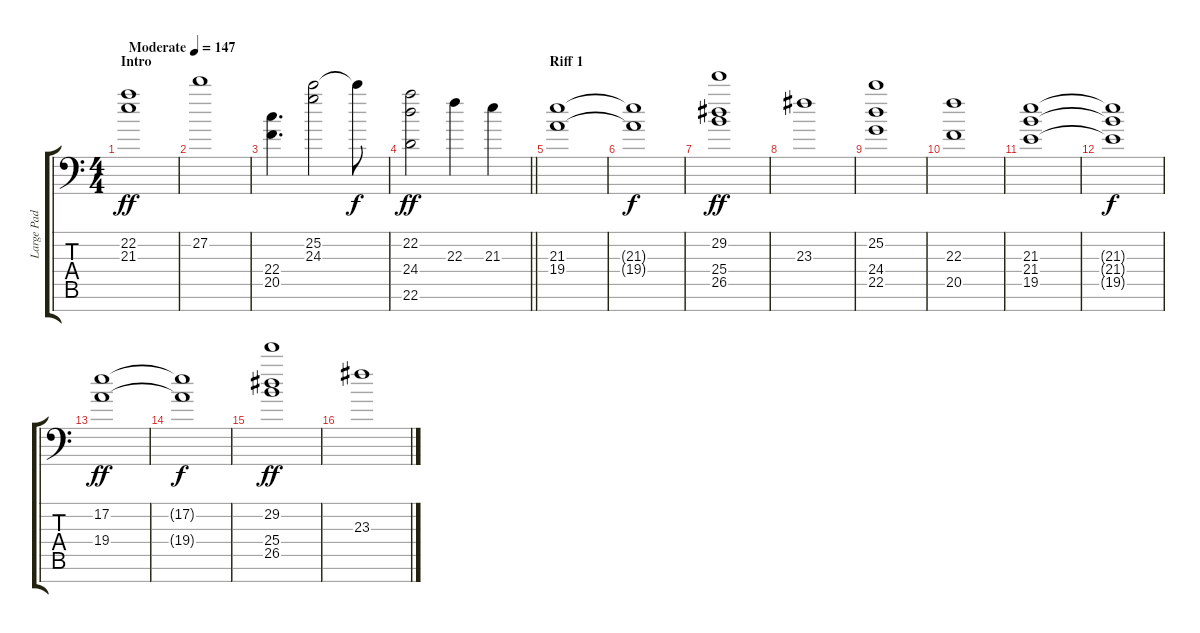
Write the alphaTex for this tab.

\track ("Large Pad" "Large Pad") {instrument pad2warm}
\staff {score tabs}
\tuning (C8 B3 G3 D3 A2 E2 C-1) {hide}
\ts (4 4)
\section ("" "Intro")
\tempo (147 "Moderate")
\clef f4
\ks c
(22.2 21.3).1{dy ff instrument pad2warm} |
27.2.1 |
(22.4 20.5).4{d} (25.2 24.3).2 25.2{t}.8{dy f} |
\barLineRight lightlight
(22.2 24.4 22.6).2{dy ff} 22.3.4 21.3.4 |
\section ("" "Riff 1")
(21.3 19.4).1 |
(21.3{t} 19.4{t}).1{dy f} |
(29.2 25.4 26.5).1{dy ff} |
23.3.1 |
(25.2 24.4 22.5).1 |
(22.3 20.5).1 |
(21.3 21.4 19.5).1 |
(21.3{t} 21.4{t} 19.5{t}).1{dy f} |
(17.2 19.4).1{dy ff} |
(17.2{t} 19.4{t}).1{dy f} |
(29.2 25.4 26.5).1{dy ff} |
23.3.1
